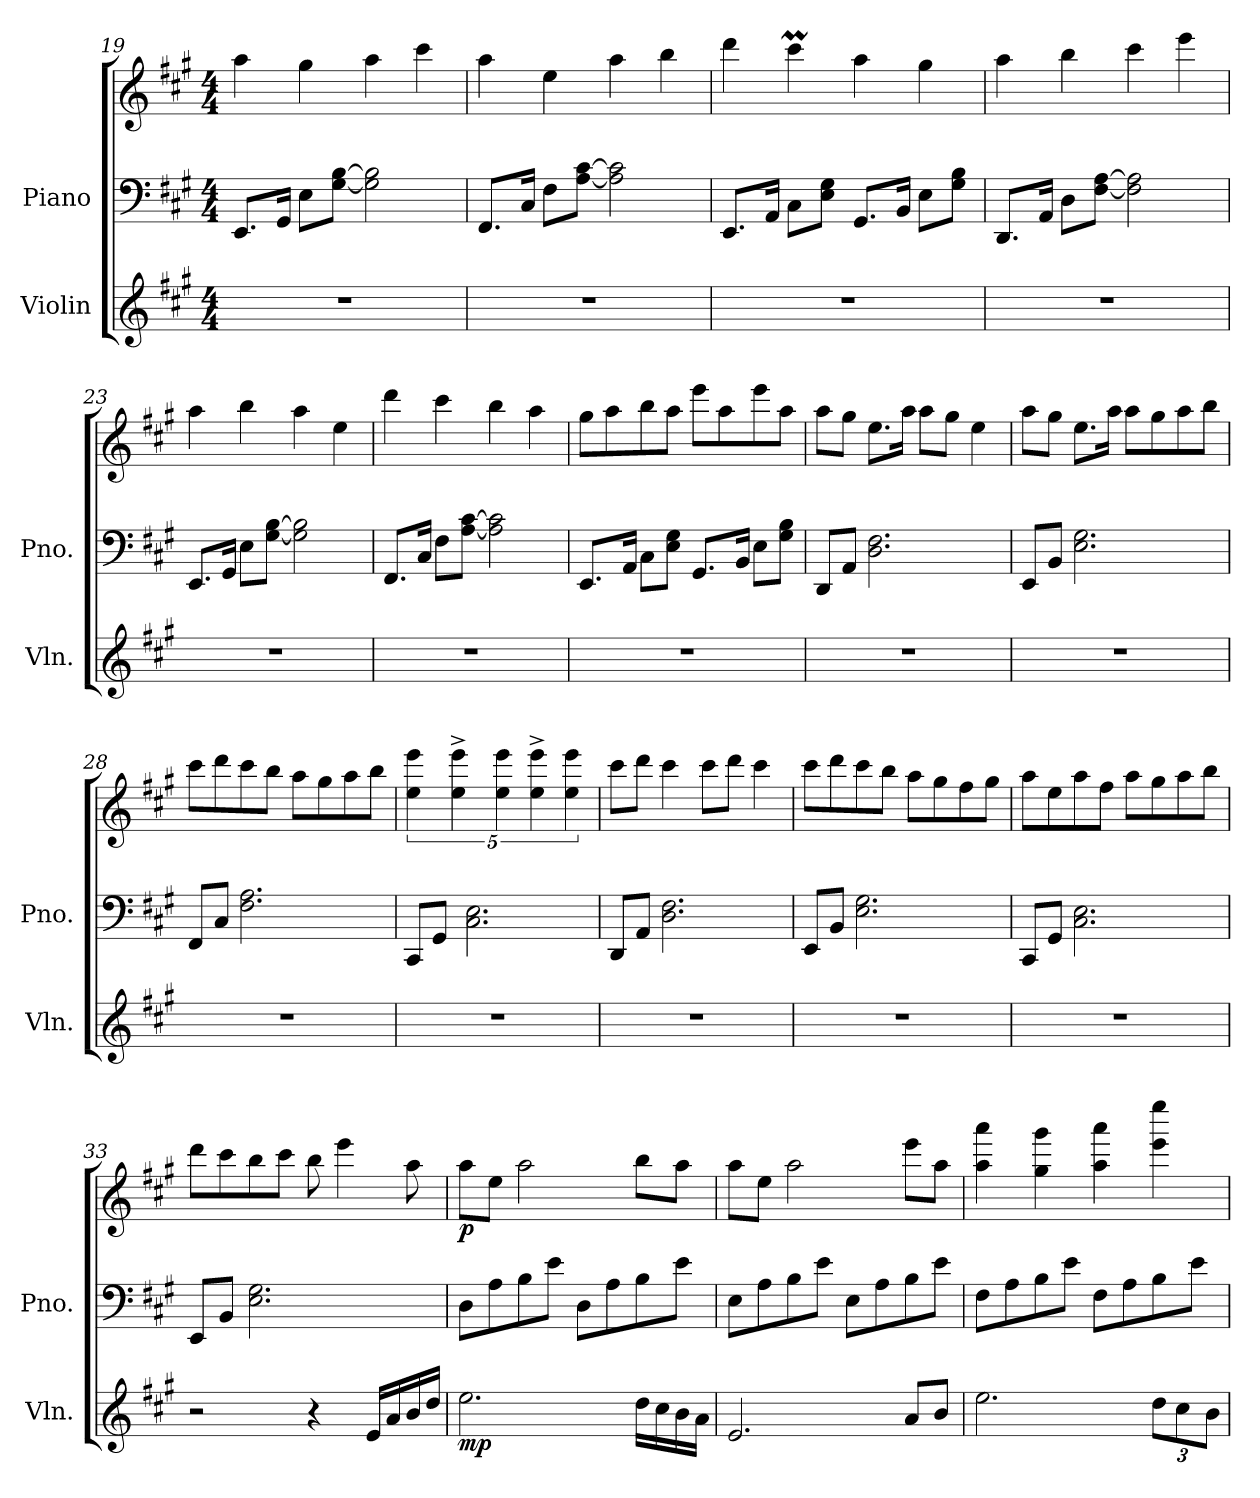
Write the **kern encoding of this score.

**kern	**dynam	**kern	**kern	**dynam
*part2	*part2	*part1	*part1	*part1
*staff3	*staff3	*staff2	*staff1	*staff1/2
*I"Violin	*	*I"Piano	*	*
*I'Vln.	*	*I'Pno.	*	*
!!LO:PB:g=z
*clefG2	*	*clefF4	*clefG2	*
*k[f#c#g#]	*	*k[f#c#g#]	*k[f#c#g#]	*
*M4/4	*	*M4/4	*M4/4	*
=19	=19	=19	=19	=19
1r	.	8.EE/L	4aa\	.
.	.	16GG#/Jk	.	.
.	.	8E\L	4gg#\	.
.	.	[8G#\ [8B\J	.	.
.	.	2G#\] 2B\]	4aa\	.
.	.	.	4ccc#\	.
=20	=20	=20	=20	=20
1r	.	8.FF#/L	4aa\	.
.	.	16C#/Jk	.	.
.	.	8F#\L	4ee\	.
.	.	[8A\ [8c#\J	.	.
.	.	2A\] 2c#\]	4aa\	.
.	.	.	4bb\	.
=21	=21	=21	=21	=21
1r	.	8.EE/L	4ddd\	.
.	.	16AA/Jk	.	.
.	.	8C#\L	4ccc#m\	.
.	.	8E\ 8G#\J	.	.
.	.	8.GG#/L	4aa\	.
.	.	16BB/Jk	.	.
.	.	8E\L	4gg#\	.
.	.	8G#\ 8B\J	.	.
=22	=22	=22	=22	=22
1r	.	8.DD/L	4aa\	.
.	.	16AA/Jk	.	.
.	.	8D\L	4bb\	.
.	.	[8F#\ [8A\J	.	.
.	.	2F#\] 2A\]	4ccc#\	.
.	.	.	4eee\	.
!!LO:LB:g=z
=23	=23	=23	=23	=23
1r	.	8.EE/L	4aa\	.
.	.	16GG#/Jk	.	.
.	.	8E\L	4bb\	.
.	.	[8G#\ [8B\J	.	.
.	.	2G#\] 2B\]	4aa\	.
.	.	.	4ee\	.
=24	=24	=24	=24	=24
1r	.	8.FF#/L	4ddd\	.
.	.	16C#/Jk	.	.
.	.	8F#\L	4ccc#\	.
.	.	[8A\ [8c#\J	.	.
.	.	2A\] 2c#\]	4bb\	.
.	.	.	4aa\	.
=25	=25	=25	=25	=25
1r	.	8.EE/L	8gg#\L	.
.	.	.	8aa\	.
.	.	16AA/Jk	.	.
.	.	8C#\L	8bb\	.
.	.	8E\ 8G#\J	8aa\J	.
.	.	8.GG#/L	8eee\L	.
.	.	.	8aa\	.
.	.	16BB/Jk	.	.
.	.	8E\L	8eee\	.
.	.	8G#\ 8B\J	8aa\J	.
=26	=26	=26	=26	=26
1r	.	8DD/L	8aa\L	.
.	.	8AA/J	8gg#\J	.
.	.	2.D\ 2.F#\	8.ee\L	.
.	.	.	16aa\Jk	.
.	.	.	8aa\L	.
.	.	.	8gg#\J	.
.	.	.	4ee\	.
!!LO:LB:g=z
=27	=27	=27	=27	=27
1r	.	8EE/L	8aa\L	.
.	.	8BB/J	8gg#\J	.
.	.	2.E\ 2.G#\	8.ee\L	.
.	.	.	16aa\Jk	.
.	.	.	8aa\L	.
.	.	.	8gg#\	.
.	.	.	8aa\	.
.	.	.	8bb\J	.
=28	=28	=28	=28	=28
1r	.	8FF#/L	8ccc#\L	.
.	.	8C#/J	8ddd\	.
.	.	2.F#\ 2.A\	8ccc#\	.
.	.	.	8bb\J	.
.	.	.	8aa\L	.
.	.	.	8gg#\	.
.	.	.	8aa\	.
.	.	.	8bb\J	.
=29	=29	=29	=29	=29
1r	.	8CC#/L	5ee\ 5eee\	.
.	.	8GG#/J	.	.
.	.	.	5ee\^ 5eee\^	.
.	.	2.C#\ 2.E\	.	.
.	.	.	5ee\ 5eee\	.
.	.	.	5ee\^ 5eee\^	.
.	.	.	5ee\ 5eee\	.
=30	=30	=30	=30	=30
1r	.	8DD/L	8ccc#\L	.
.	.	8AA/J	8ddd\J	.
.	.	2.D\ 2.F#\	4ccc#\	.
.	.	.	8ccc#\L	.
.	.	.	8ddd\J	.
.	.	.	4ccc#\	.
!!LO:LB:g=z
=31	=31	=31	=31	=31
1r	.	8EE/L	8ccc#\L	.
.	.	8BB/J	8ddd\	.
.	.	2.E\ 2.G#\	8ccc#\	.
.	.	.	8bb\J	.
.	.	.	8aa\L	.
.	.	.	8gg#\	.
.	.	.	8ff#\	.
.	.	.	8gg#\J	.
=32	=32	=32	=32	=32
1r	.	8CC#/L	8aa\L	.
.	.	8GG#/J	8ee\	.
.	.	2.C#\ 2.E\	8aa\	.
.	.	.	8ff#\J	.
.	.	.	8aa\L	.
.	.	.	8gg#\	.
.	.	.	8aa\	.
.	.	.	8bb\J	.
=33	=33	=33	=33	=33
2r	.	8EE/L	8ddd\L	.
.	.	8BB/J	8ccc#\	.
.	.	2.E\ 2.G#\	8bb\	.
.	.	.	8ccc#\J	.
4r	.	.	8bb\	.
.	.	.	4eee\	.
16e/LL	.	.	.	.
16a/	.	.	.	.
16b/	.	.	8aa\	.
16dd/JJ	.	.	.	.
!!LO:PB:g=z
=34	=34	=34	=34	=34
!	!LO:DY:b	!	!	!LO:DY:b
2.ee\	mp	8D\L	8aa\L	p
.	.	8A\	8ee\J	.
.	.	8B\	2aa\	.
.	.	8e\J	.	.
.	.	8D\L	.	.
.	.	8A\	.	.
16dd\LL	.	8B\	8bb\L	.
16cc#\	.	.	.	.
16b\	.	8e\J	8aa\J	.
16a\JJ	.	.	.	.
=35	=35	=35	=35	=35
2.e/	.	8E\L	8aa\L	.
.	.	8A\	8ee\J	.
.	.	8B\	2aa\	.
.	.	8e\J	.	.
.	.	8E\L	.	.
.	.	8A\	.	.
8a/L	.	8B\	8eee\L	.
8b/J	.	8e\J	8aa\J	.
=36	=36	=36	=36	=36
2.ee\	.	8F#\L	4aa\ 4aaa\	.
.	.	8A\	.	.
.	.	8B\	4gg#\ 4ggg#\	.
.	.	8e\J	.	.
.	.	8F#\L	4aa\ 4aaa\	.
.	.	8A\	.	.
*Xbrackettup	*	*	*	*
12dd\L	.	8B\	4eee\ 4eeee\	.
12cc#\	.	.	.	.
.	.	8e\J	.	.
12b\J	.	.	.	.
=	=	=	=	=
*-	*-	*-	*-	*-
